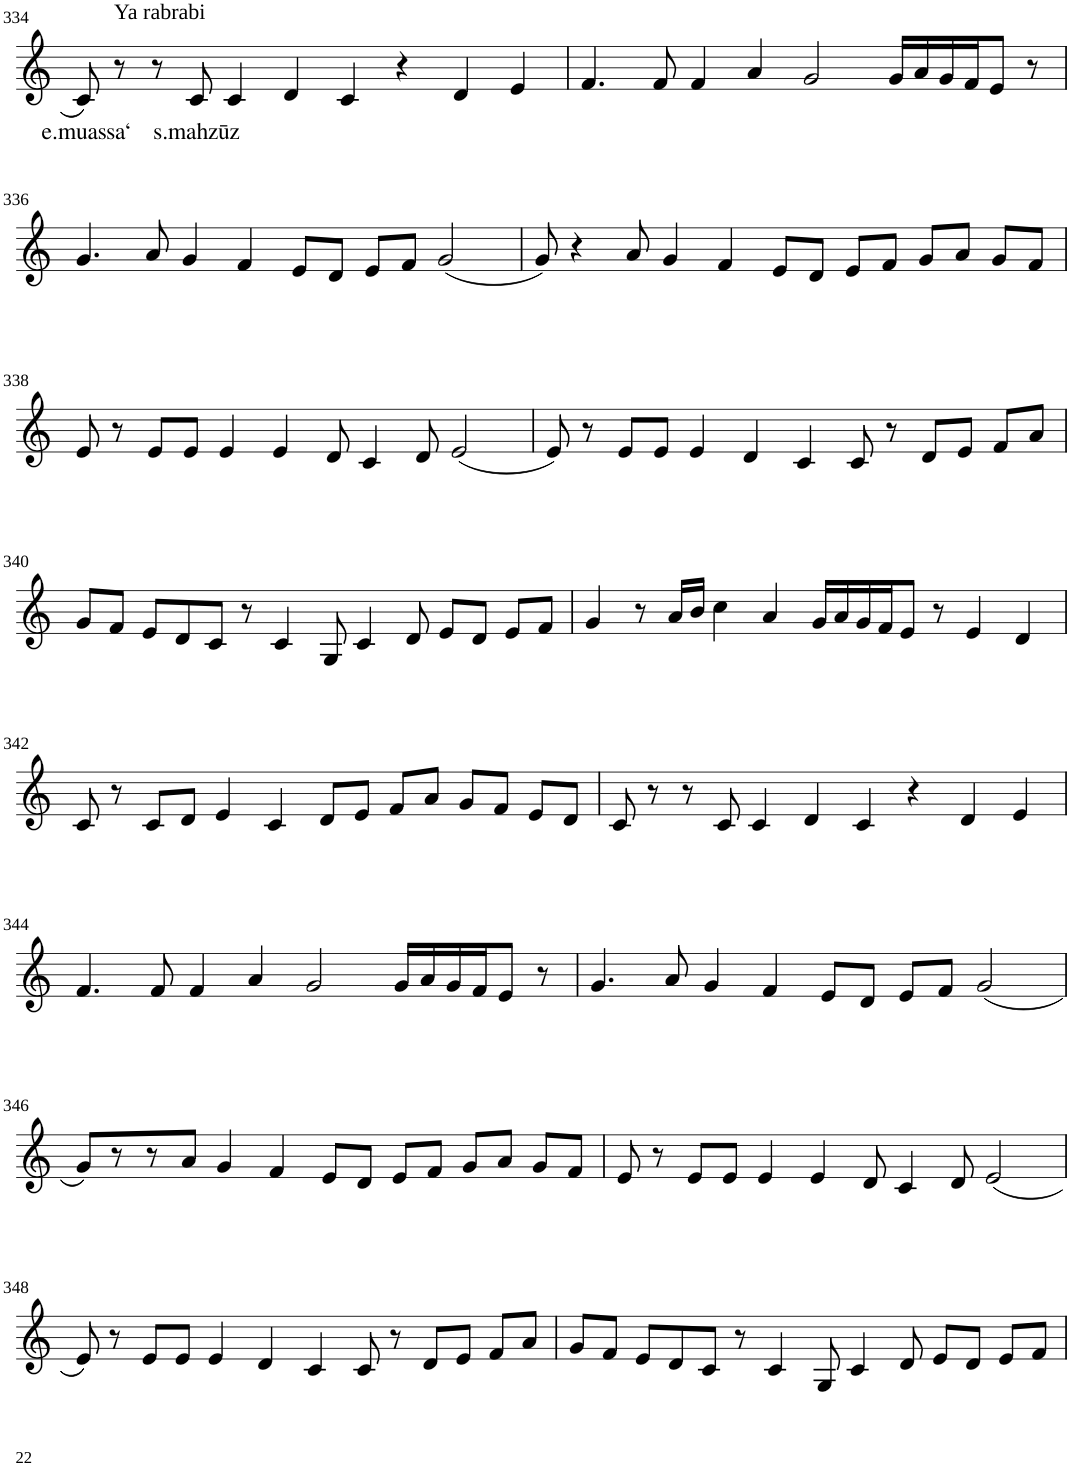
**kern	**text
*part1	*part1
*staff1	*staff1
*I"Violin	*
!!LO:PB:g=z
*clefG2	*
*k[]	*
*M8/4	*
=334	=334
!	!LO:LY:b
8c/	e.muassa‘
!LO:TX:a:t=Ya rabrabi	!
8r	.
8r	.
!	!LO:LY:b
8c/	s.mahzūz
4c/	.
4d/	.
4c/	.
4r	.
4d/	.
4e/	.
=335	=335
4.f/	.
8f/	.
4f/	.
4a/	.
2g/	.
16g/LL	.
16a/	.
16g/	.
16f/J	.
8e/J	.
8r	.
!!LO:LB:g=z
=336	=336
4.g/	.
8a/	.
4g/	.
4f/	.
8e/L	.
8d/J	.
8e/L	.
8f/J	.
(2g/	.
=337	=337
8g/)	.
4r	.
8a/	.
4g/	.
4f/	.
8e/L	.
8d/J	.
8e/L	.
8f/J	.
8g/L	.
8a/J	.
8g/L	.
8f/J	.
!!LO:LB:g=z
=338	=338
8e/	.
8r	.
8e/L	.
8e/J	.
4e/	.
4e/	.
8d/	.
4c/	.
8d/	.
(2e/	.
=339	=339
8e/)	.
8r	.
8e/L	.
8e/J	.
4e/	.
4d/	.
4c/	.
8c/	.
8r	.
8d/L	.
8e/J	.
8f/L	.
8a/J	.
!!LO:LB:g=z
=340	=340
8g/L	.
8f/J	.
8e/L	.
8d/	.
8c/J	.
8r	.
4c/	.
8G/	.
4c/	.
8d/	.
8e/L	.
8d/J	.
8e/L	.
8f/J	.
=341	=341
4g/	.
8r	.
16a/LL	.
16b/JJ	.
4cc\	.
4a/	.
16g/LL	.
16a/	.
16g/	.
16f/J	.
8e/J	.
8r	.
4e/	.
4d/	.
!!LO:LB:g=z
=342	=342
8c/	.
8r	.
8c/L	.
8d/J	.
4e/	.
4c/	.
8d/L	.
8e/J	.
8f/L	.
8a/J	.
8g/L	.
8f/J	.
8e/L	.
8d/J	.
=343	=343
8c/	.
8r	.
8r	.
8c/	.
4c/	.
4d/	.
4c/	.
4r	.
4d/	.
4e/	.
!!LO:LB:g=z
=344	=344
4.f/	.
8f/	.
4f/	.
4a/	.
2g/	.
16g/LL	.
16a/	.
16g/	.
16f/J	.
8e/J	.
8r	.
=345	=345
4.g/	.
8a/	.
4g/	.
4f/	.
8e/L	.
8d/J	.
8e/L	.
8f/J	.
(2g/	.
!!LO:LB:g=z
=346	=346
8g/L)	.
8r	.
8r	.
8a/J	.
4g/	.
4f/	.
8e/L	.
8d/J	.
8e/L	.
8f/J	.
8g/L	.
8a/J	.
8g/L	.
8f/J	.
=347	=347
8e/	.
8r	.
8e/L	.
8e/J	.
4e/	.
4e/	.
8d/	.
4c/	.
8d/	.
(2e/	.
!!LO:LB:g=z
=348	=348
8e/)	.
8r	.
8e/L	.
8e/J	.
4e/	.
4d/	.
4c/	.
8c/	.
8r	.
8d/L	.
8e/J	.
8f/L	.
8a/J	.
=349	=349
8g/L	.
8f/J	.
8e/L	.
8d/	.
8c/J	.
8r	.
4c/	.
8G/	.
4c/	.
8d/	.
8e/L	.
8d/J	.
8e/L	.
8f/J	.
=	=
*-	*-
